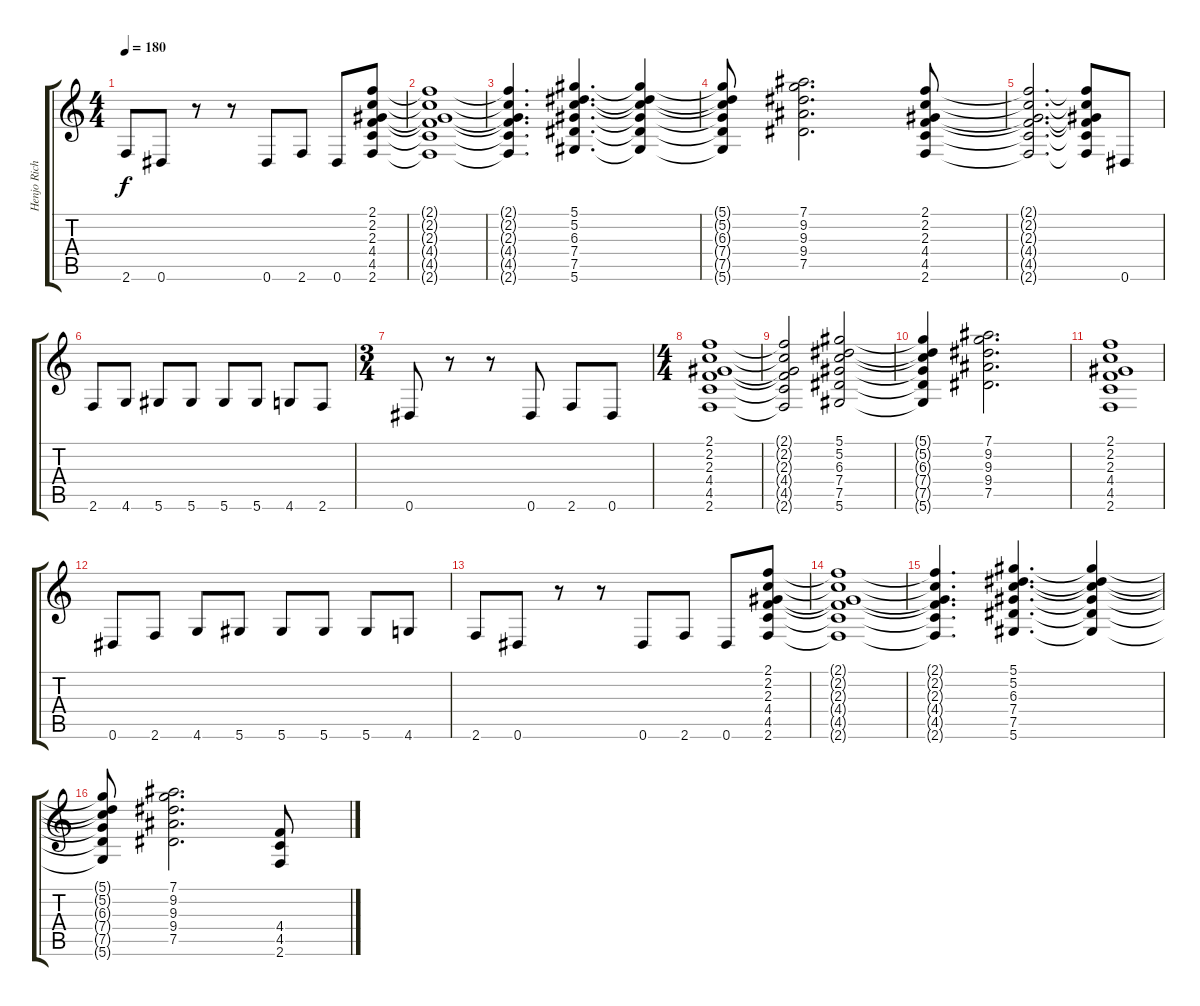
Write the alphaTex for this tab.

\track ("Henjo Richter" "Henjo Rich") {instrument electricguitarjazz}
\staff {score tabs}
\tuning (Eb4 Bb3 Gb3 Db3 Ab2 Eb2) {hide}
\ts (4 4)
\tempo 180
\clef g2
\ks c
2.6.8{dy f} 0.6.8 r.8 r.8 0.6.8 2.6.8 0.6.8 (2.1 2.2 2.3 4.4 4.5 2.6).8 |
(2.1{t} 2.2{t} 2.3{t} 4.4{t} 4.5{t} 2.6{t}).1 |
(2.1{t} 2.2{t} 2.3{t} 4.4{t} 4.5{t} 2.6{t}).4{d} (5.1 5.2 6.3 7.4 7.5 5.6).4{d} (5.1{t} 5.2{t} 6.3{t} 7.4{t} 7.5{t} 5.6{t}).4 |
(5.1{t} 5.2{t} 6.3{t} 7.4{t} 7.5{t} 5.6{t}).8 (7.1 9.2 9.3 9.4 7.5).2{d} (2.1 2.2 2.3 4.4 4.5 2.6).8 |
(2.1{t} 2.2{t} 2.3{t} 4.4{t} 4.5{t} 2.6{t}).2{d} (2.1{t} 2.2{t} 2.3{t} 4.4{t} 4.5{t} 2.6{t}).8 0.6.8 |
2.6.8 4.6.8 5.6.8 5.6.8 5.6.8 5.6.8 4.6.8 2.6.8 |
\ts (3 4)
0.6.8 r.8 r.8 0.6.8 2.6.8 0.6.8 |
\ts (4 4)
(2.1 2.2 2.3 4.4 4.5 2.6).1{instrument electricguitarclean} |
(2.1{t} 2.2{t} 2.3{t} 4.4{t} 4.5{t} 2.6{t}).2 (5.1 5.2 6.3 7.4 7.5 5.6).2 |
(5.1{t} 5.2{t} 6.3{t} 7.4{t} 7.5{t} 5.6{t}).4 (7.1 9.2 9.3 9.4 7.5).2{d} |
(2.1 2.2 2.3 4.4 4.5 2.6).1 |
0.6.8 2.6.8 4.6.8 5.6.8 5.6.8 5.6.8 5.6.8 4.6.8 |
2.6.8 0.6.8 r.8 r.8 0.6.8 2.6.8 0.6.8 (2.1 2.2 2.3 4.4 4.5 2.6).8 |
(2.1{t} 2.2{t} 2.3{t} 4.4{t} 4.5{t} 2.6{t}).1 |
(2.1{t} 2.2{t} 2.3{t} 4.4{t} 4.5{t} 2.6{t}).4{d} (5.1 5.2 6.3 7.4 7.5 5.6).4{d} (5.1{t} 5.2{t} 6.3{t} 7.4{t} 7.5{t} 5.6{t}).4 |
(5.1{t} 5.2{t} 6.3{t} 7.4{t} 7.5{t} 5.6{t}).8 (7.1 9.2 9.3 9.4 7.5).2{d} (4.4 4.5 2.6).8{instrument distortionguitar}
